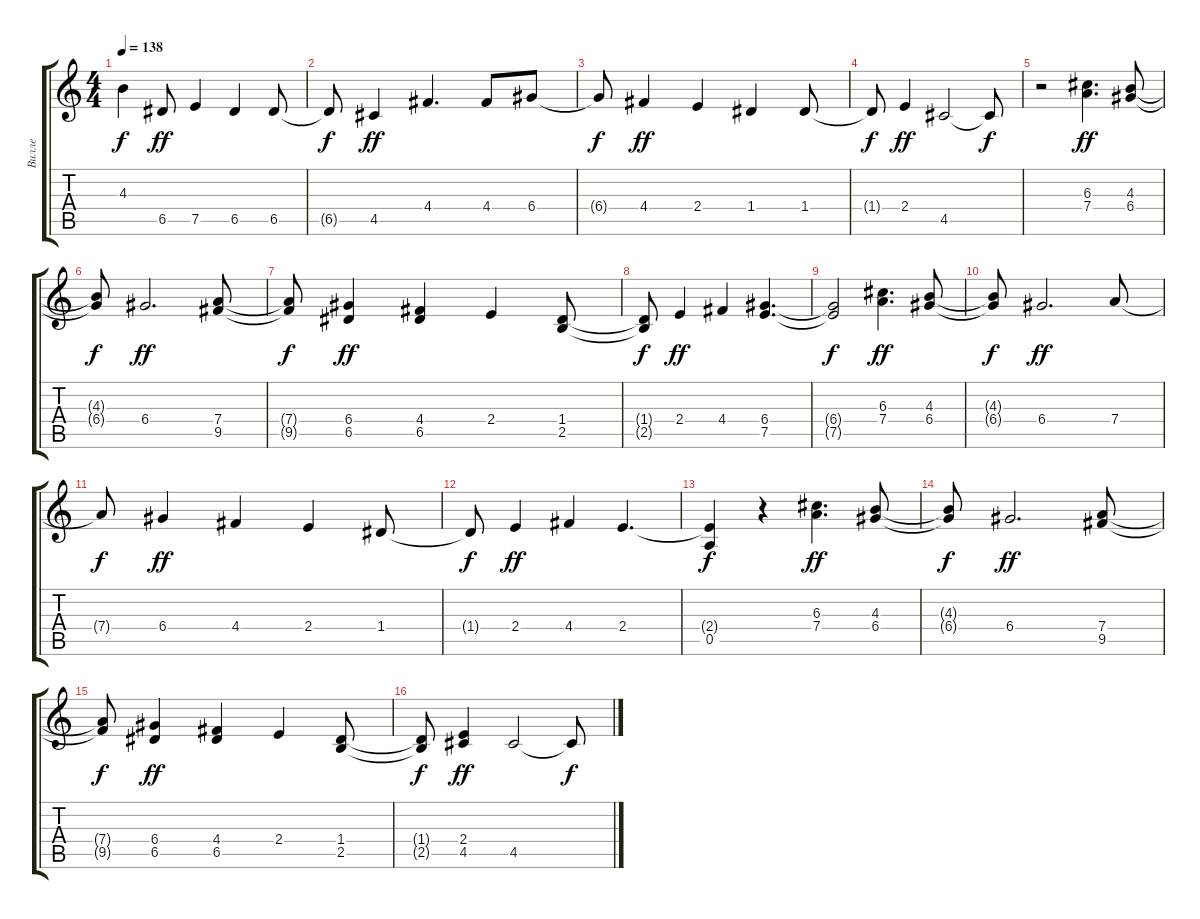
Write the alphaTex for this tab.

\track ("Вилле" "Вилле") {instrument overdrivenguitar}
\staff {score tabs}
\tuning (E4 B3 G3 D3 A2 E2) {hide}
\ts (4 4)
\tempo 138
\clef g2
\ks c
4.3{t}.4{dy f} 6.5.8{dy ff} 7.5.4 6.5.4 6.5.8 |
6.5{t}.8{dy f} 4.5.4{dy ff} 4.4.4{d} 4.4.8 6.4.8 |
6.4{t}.8{dy f} 4.4.4{dy ff} 2.4.4 1.4.4 1.4.8 |
1.4{t}.8{dy f} 2.4.4{dy ff} 4.5.2 4.5{t}.8{dy f} |
r.2 (6.3 7.4).4{d dy ff} (4.3 6.4).8 |
(4.3{t} 6.4{t}).8{dy f} 6.4.2{d dy ff} (7.4 9.5).8 |
(7.4{t} 9.5{t}).8{dy f} (6.4 6.5).4{dy ff} (4.4 6.5).4 2.4.4 (1.4 2.5).8 |
(1.4{t} 2.5{t}).8{dy f} 2.4.4{dy ff} 4.4.4 (6.4 7.5).4{d} |
(6.4{t} 7.5{t}).2{dy f} (6.3 7.4).4{d dy ff} (4.3 6.4).8 |
(4.3{t} 6.4{t}).8{dy f} 6.4.2{d dy ff} 7.4.8 |
7.4{t}.8{dy f} 6.4.4{dy ff} 4.4.4 2.4.4 1.4.8 |
1.4{t}.8{dy f} 2.4.4{dy ff} 4.4.4 2.4.4{d} |
(2.4{t} 0.5).4{dy f} r.4 (6.3 7.4).4{d dy ff} (4.3 6.4).8 |
(4.3{t} 6.4{t}).8{dy f} 6.4.2{d dy ff} (7.4 9.5).8 |
(7.4{t} 9.5{t}).8{dy f} (6.4 6.5).4{dy ff} (4.4 6.5).4 2.4.4 (1.4 2.5).8 |
(1.4{t} 2.5{t}).8{dy f} (2.4 4.5).4{dy ff} 4.5.2 4.5{t}.8{dy f}
